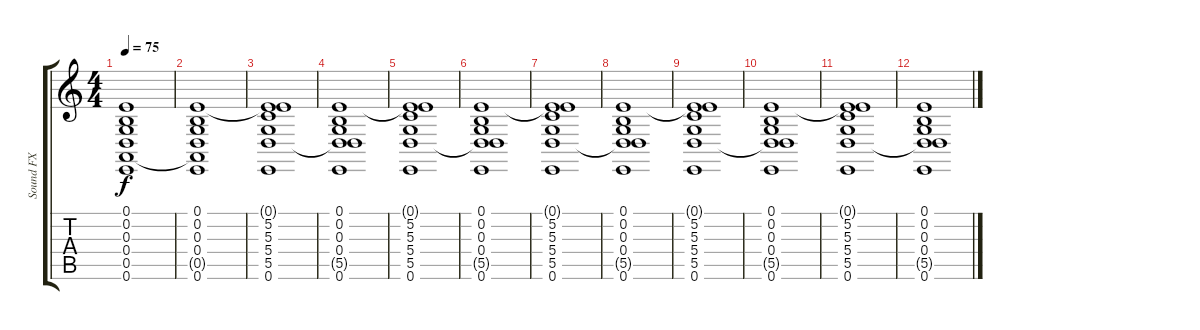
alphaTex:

\track ("Sound FX" "Sound FX") {instrument seashore}
\staff {score tabs}
\tuning (E4 B3 G3 D3 A2 E2) {hide}
\ts (4 4)
\tempo 75
\clef g2
\ks c
(0.1 0.2 0.3 0.4 0.5 0.6).1{dy f instrument seashore} |
(0.1 0.2 0.3 0.4 0.5{t} 0.6).1 |
(0.1{t} 5.2 5.3 5.4 5.5 0.6).1 |
(0.1 0.2 0.3 0.4 5.5{t} 0.6).1 |
(0.1{t} 5.2 5.3 5.4 5.5 0.6).1 |
(0.1 0.2 0.3 0.4 5.5{t} 0.6).1 |
(0.1{t} 5.2 5.3 5.4 5.5 0.6).1 |
(0.1 0.2 0.3 0.4 5.5{t} 0.6).1 |
(0.1{t} 5.2 5.3 5.4 5.5 0.6).1{volume 3} |
(0.1 0.2 0.3 0.4 5.5{t} 0.6).1 |
(0.1{t} 5.2 5.3 5.4 5.5 0.6).1{volume 0} |
(0.1 0.2 0.3 0.4 5.5{t} 0.6).1
